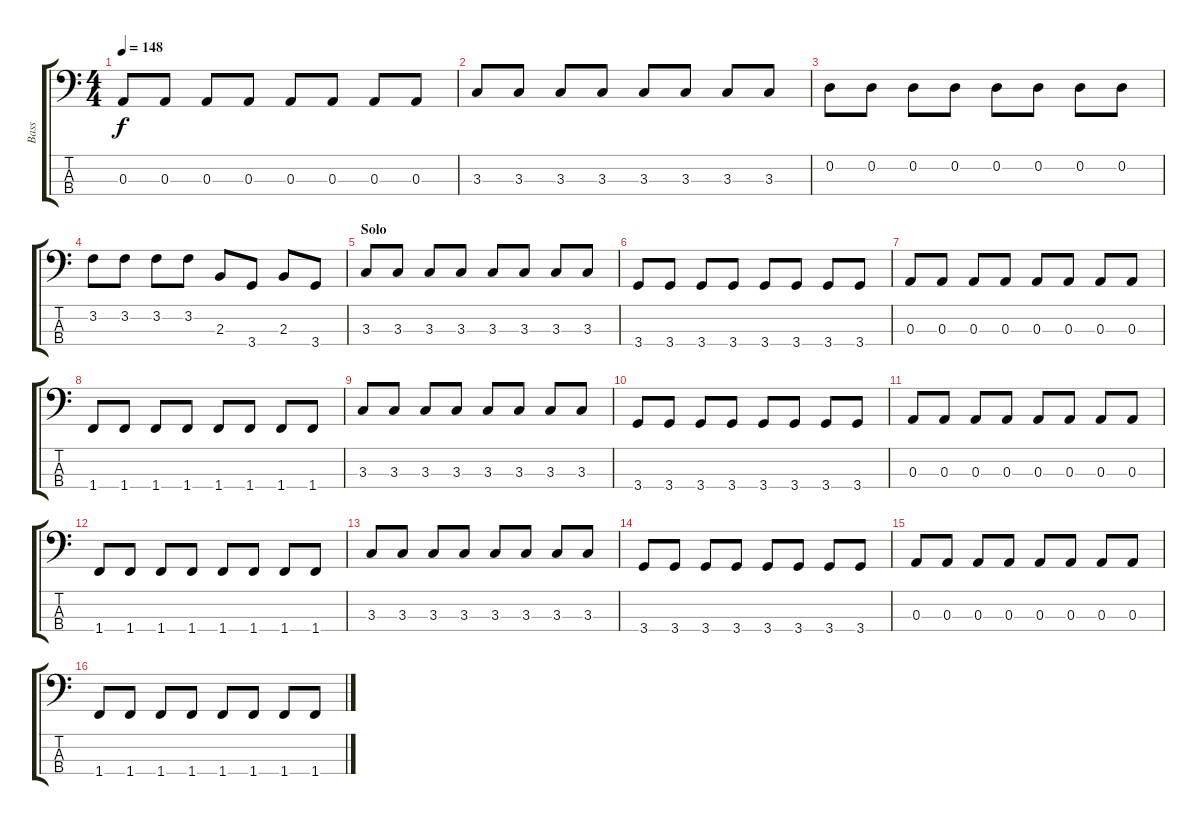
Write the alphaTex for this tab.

\track ("Bass" "Bass") {instrument electricbassfinger}
\staff {score tabs}
\tuning (G2 D2 A1 E1) {hide}
\ts (4 4)
\tempo 148
\clef f4
\ks c
0.3.8{dy f} 0.3.8 0.3.8 0.3.8 0.3.8 0.3.8 0.3.8 0.3.8 |
3.3.8 3.3.8 3.3.8 3.3.8 3.3.8 3.3.8 3.3.8 3.3.8 |
0.2.8 0.2.8 0.2.8 0.2.8 0.2.8 0.2.8 0.2.8 0.2.8 |
3.2.8 3.2.8 3.2.8 3.2.8 2.3.8 3.4.8 2.3.8 3.4.8 |
\section ("" "Solo")
3.3.8 3.3.8 3.3.8 3.3.8 3.3.8 3.3.8 3.3.8 3.3.8 |
3.4.8 3.4.8 3.4.8 3.4.8 3.4.8 3.4.8 3.4.8 3.4.8 |
0.3.8 0.3.8 0.3.8 0.3.8 0.3.8 0.3.8 0.3.8 0.3.8 |
1.4.8 1.4.8 1.4.8 1.4.8 1.4.8 1.4.8 1.4.8 1.4.8 |
3.3.8 3.3.8 3.3.8 3.3.8 3.3.8 3.3.8 3.3.8 3.3.8 |
3.4.8 3.4.8 3.4.8 3.4.8 3.4.8 3.4.8 3.4.8 3.4.8 |
0.3.8 0.3.8 0.3.8 0.3.8 0.3.8 0.3.8 0.3.8 0.3.8 |
1.4.8 1.4.8 1.4.8 1.4.8 1.4.8 1.4.8 1.4.8 1.4.8 |
3.3.8 3.3.8 3.3.8 3.3.8 3.3.8 3.3.8 3.3.8 3.3.8 |
3.4.8 3.4.8 3.4.8 3.4.8 3.4.8 3.4.8 3.4.8 3.4.8 |
0.3.8 0.3.8 0.3.8 0.3.8 0.3.8 0.3.8 0.3.8 0.3.8 |
1.4.8 1.4.8 1.4.8 1.4.8 1.4.8 1.4.8 1.4.8 1.4.8
